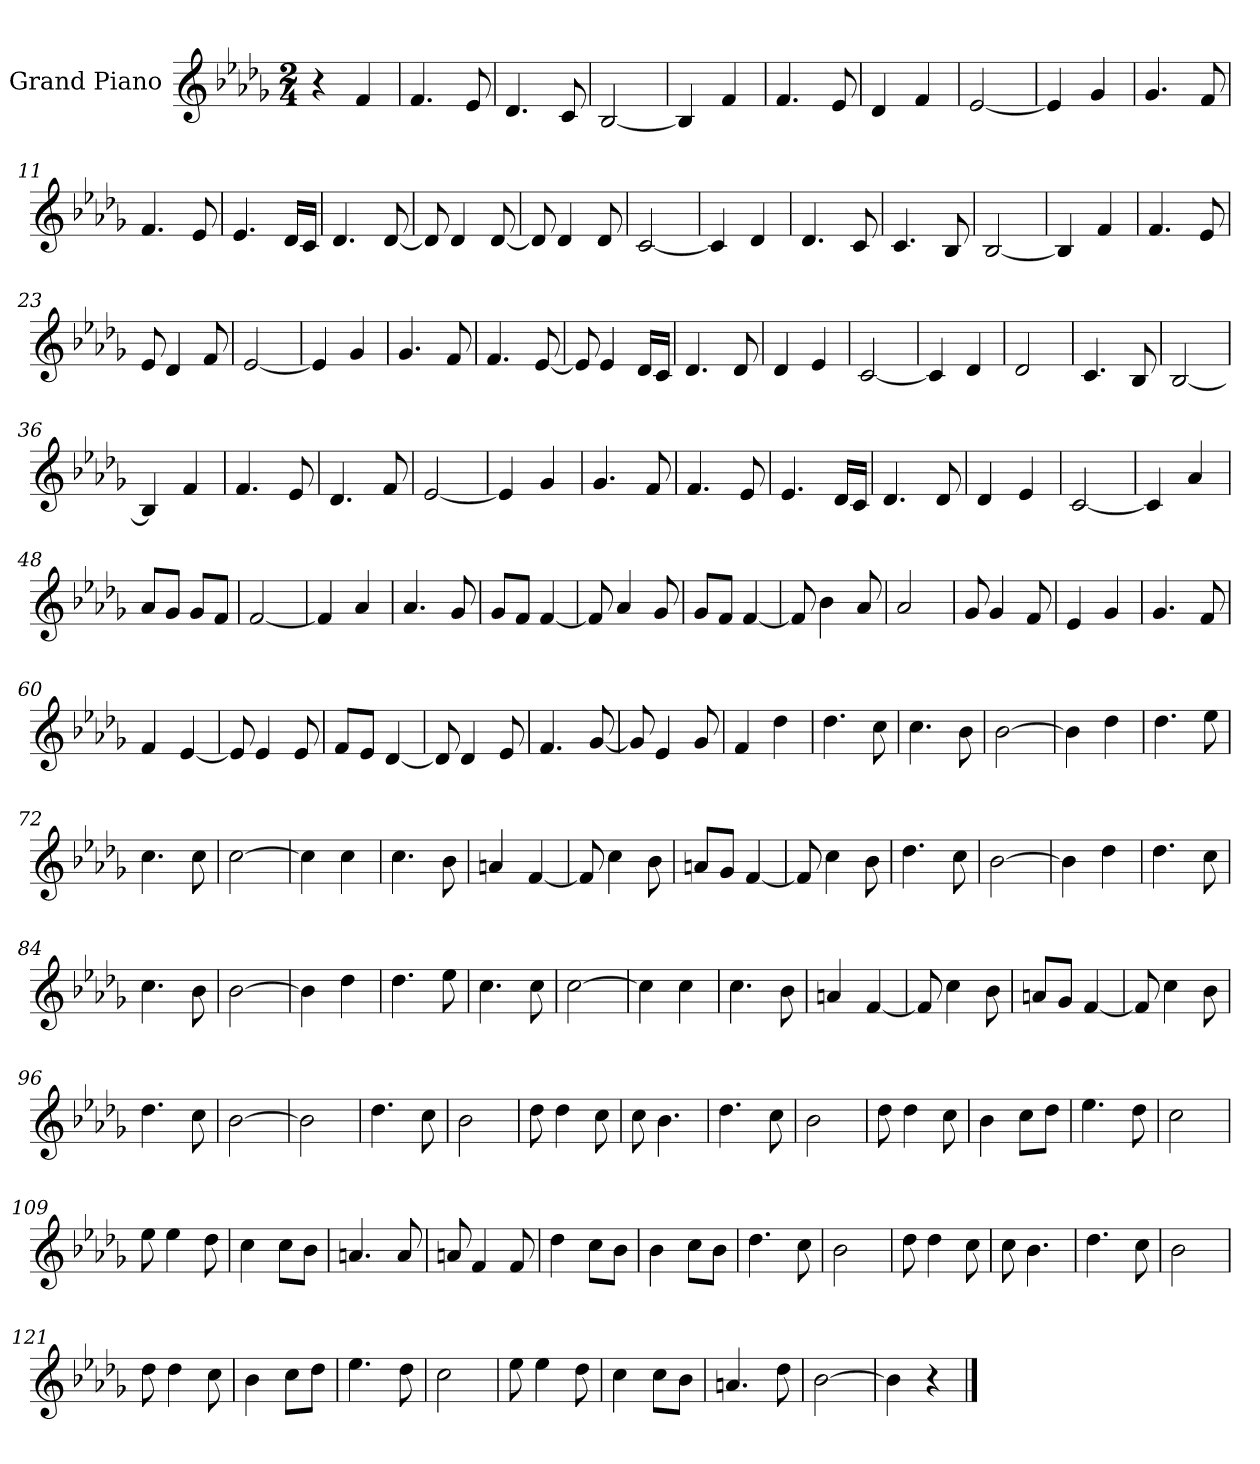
**kern
*part1
*staff1
*I"Grand Piano
*I'Pno
*clefG2
*k[b-e-a-d-g-]
*M2/4
=1
4r
4f/
=2
4.f/
8e-/
=3
4.d-/
8c/
=4
[2B-/
=5
4B-/]
4f/
=6
4.f/
8e-/
=7
4d-/
4f/
=8
[2e-/
=9
4e-/]
4g-/
=10
4.g-/
8f/
=11
4.f/
8e-/
=12
4.e-/
16d-/LL
16c/JJ
=13
4.d-/
[8d-/
=14
8d-/]
4d-/
[8d-/
!!LO:LB:g=z
=15
8d-/]
4d-/
8d-/
=16
[2c/
=17
4c/]
4d-/
=18
4.d-/
8c/
=19
4.c/
8B-/
=20
[2B-/
=21
4B-/]
4f/
=22
4.f/
8e-/
=23
8e-/
4d-/
8f/
=24
[2e-/
=25
4e-/]
4g-/
=26
4.g-/
8f/
=27
4.f/
[8e-/
!!LO:LB:g=z
=28
8e-/]
4e-/
16d-/LL
16c/JJ
=29
4.d-/
8d-/
=30
4d-/
4e-/
=31
[2c/
=32
4c/]
4d-/
=33
2d-/
=34
4.c/
8B-/
=35
[2B-/
=36
4B-/]
4f/
=37
4.f/
8e-/
=38
4.d-/
8f/
=39
[2e-/
=40
4e-/]
4g-/
=41
4.g-/
8f/
!!LO:LB:g=z
=42
4.f/
8e-/
=43
4.e-/
16d-/LL
16c/JJ
=44
4.d-/
8d-/
=45
4d-/
4e-/
=46
[2c/
=47
4c/]
4a-/
=48
8a-/L
8g-/J
8g-/L
8f/J
=49
[2f/
=50
4f/]
4a-/
=51
4.a-/
8g-/
=52
8g-/L
8f/J
[4f/
=53
8f/]
4a-/
8g-/
=54
8g-/L
8f/J
[4f/
!!LO:LB:g=z
=55
8f/]
4b-\
8a-/
=56
2a-/
=57
8g-/
4g-/
8f/
=58
4e-/
4g-/
=59
4.g-/
8f/
=60
4f/
[4e-/
=61
8e-/]
4e-/
8e-/
=62
8f/L
8e-/J
[4d-/
=63
8d-/]
4d-/
8e-/
=64
4.f/
[8g-/
=65
8g-/]
4e-/
8g-/
=66
4f/
4dd-\
=67
4.dd-\
8cc\
!!LO:LB:g=z
=68
4.cc\
8b-\
=69
[2b-\
=70
4b-\]
4dd-\
=71
4.dd-\
8ee-\
=72
4.cc\
8cc\
=73
[2cc\
=74
4cc\]
4cc\
=75
4.cc\
8b-\
=76
4an/
[4f/
=77
8f/]
4cc\
8b-\
=78
8an/L
8g-/J
[4f/
=79
8f/]
4cc\
8b-\
=80
4.dd-\
8cc\
=81
[2b-\
=82
4b-\]
4dd-\
!!LO:LB:g=z
=83
4.dd-\
8cc\
=84
4.cc\
8b-\
=85
[2b-\
=86
4b-\]
4dd-\
=87
4.dd-\
8ee-\
=88
4.cc\
8cc\
=89
[2cc\
=90
4cc\]
4cc\
=91
4.cc\
8b-\
=92
4an/
[4f/
=93
8f/]
4cc\
8b-\
=94
8an/L
8g-/J
[4f/
=95
8f/]
4cc\
8b-\
=96
4.dd-\
8cc\
=97
[2b-\
!!LO:LB:g=z
=98
2b-\]
=99
4.dd-\
8cc\
=100
2b-\
=101
8dd-\
4dd-\
8cc\
=102
8cc\
4.b-\
=103
4.dd-\
8cc\
=104
2b-\
=105
8dd-\
4dd-\
8cc\
=106
4b-\
8cc\L
8dd-\J
=107
4.ee-\
8dd-\
=108
2cc\
=109
8ee-\
4ee-\
8dd-\
=110
4cc\
8cc\L
8b-\J
=111
4.an/
8a/
!!LO:LB:g=z
=112
8an/
4f/
8f/
=113
4dd-\
8cc\L
8b-\J
=114
4b-\
8cc\L
8b-\J
=115
4.dd-\
8cc\
=116
2b-\
=117
8dd-\
4dd-\
8cc\
=118
8cc\
4.b-\
=119
4.dd-\
8cc\
=120
2b-\
=121
8dd-\
4dd-\
8cc\
=122
4b-\
8cc\L
8dd-\J
=123
4.ee-\
8dd-\
=124
2cc\
=125
8ee-\
4ee-\
8dd-\
!!LO:LB:g=z
=126
4cc\
8cc\L
8b-\J
=127
4.an/
8dd-\
=128
[2b-\
=129
4b-\]
4r
==
*-
